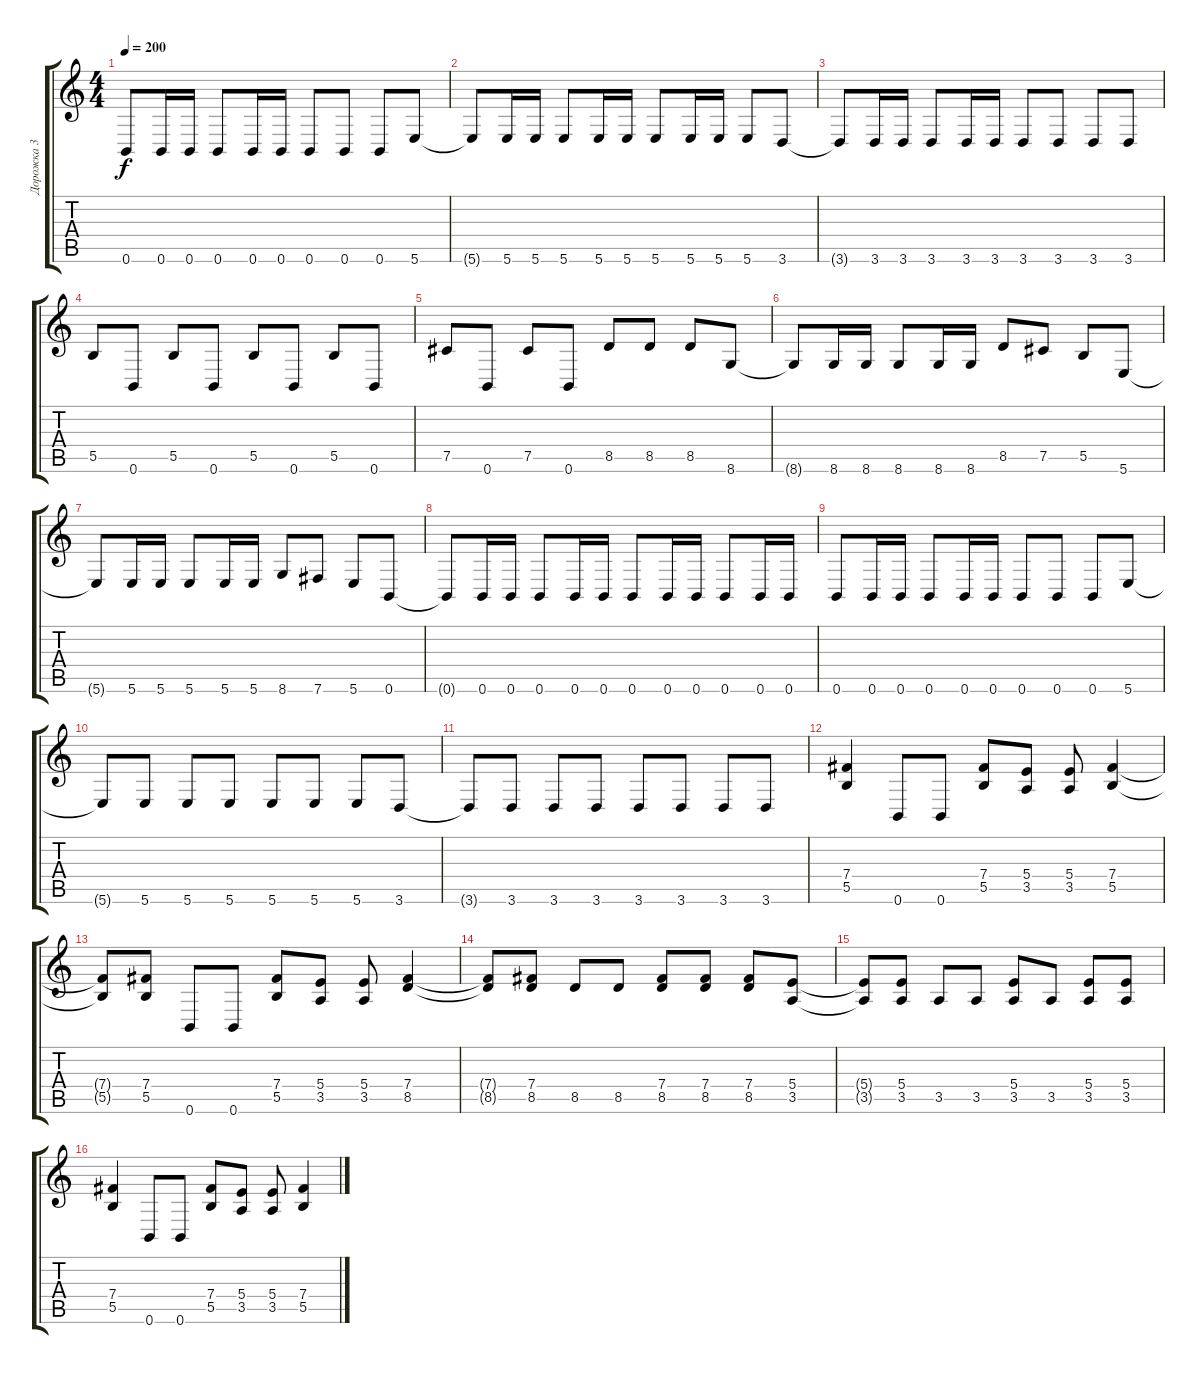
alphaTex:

\track ("Дорожка 3" "Дорожка 3") {instrument distortionguitar}
\staff {score tabs}
\tuning (Db4 Ab3 E3 B2 Gb2 B1) {hide}
\ts (4 4)
\tempo 200
\clef g2
\ks c
0.6.8{dy f} 0.6.16 0.6.16 0.6.8 0.6.16 0.6.16 0.6.8 0.6.8 0.6.8 5.6.8 |
5.6{t}.8 5.6.16 5.6.16 5.6.8 5.6.16 5.6.16 5.6.8 5.6.16 5.6.16 5.6.8 3.6.8 |
3.6{t}.8 3.6.16 3.6.16 3.6.8 3.6.16 3.6.16 3.6.8 3.6.8 3.6.8 3.6.8 |
5.5.8 0.6.8 5.5.8 0.6.8 5.5.8 0.6.8 5.5.8 0.6.8 |
7.5.8 0.6.8 7.5.8 0.6.8 8.5.8 8.5.8 8.5.8 8.6.8 |
8.6{t}.8 8.6.16 8.6.16 8.6.8 8.6.16 8.6.16 8.5.8 7.5.8 5.5.8 5.6.8 |
5.6{t}.8 5.6.16 5.6.16 5.6.8 5.6.16 5.6.16 8.6.8 7.6.8 5.6.8 0.6.8 |
0.6{t}.8 0.6.16 0.6.16 0.6.8 0.6.16 0.6.16 0.6.8 0.6.16 0.6.16 0.6.8 0.6.16 0.6.16 |
0.6.8 0.6.16 0.6.16 0.6.8 0.6.16 0.6.16 0.6.8 0.6.8 0.6.8 5.6.8 |
5.6{t}.8 5.6.8 5.6.8 5.6.8 5.6.8 5.6.8 5.6.8 3.6.8 |
3.6{t}.8 3.6.8 3.6.8 3.6.8 3.6.8 3.6.8 3.6.8 3.6.8 |
(7.4 5.5).4 0.6.8 0.6.8 (7.4 5.5).8 (5.4 3.5).8 (5.4 3.5).8 (7.4 5.5).4 |
(7.4{t} 5.5{t}).8 (7.4 5.5).8 0.6.8 0.6.8 (7.4 5.5).8 (5.4 3.5).8 (5.4 3.5).8 (7.4 8.5).4 |
(7.4{t} 8.5{t}).8 (7.4 8.5).8 8.5.8 8.5.8 (7.4 8.5).8 (7.4 8.5).8 (7.4 8.5).8 (5.4 3.5).8 |
(5.4{t} 3.5{t}).8 (5.4 3.5).8 3.5.8 3.5.8 (5.4 3.5).8 3.5.8 (5.4 3.5).8 (5.4 3.5).8 |
(7.4 5.5).4 0.6.8 0.6.8 (7.4 5.5).8 (5.4 3.5).8 (5.4 3.5).8 (7.4 5.5).4
